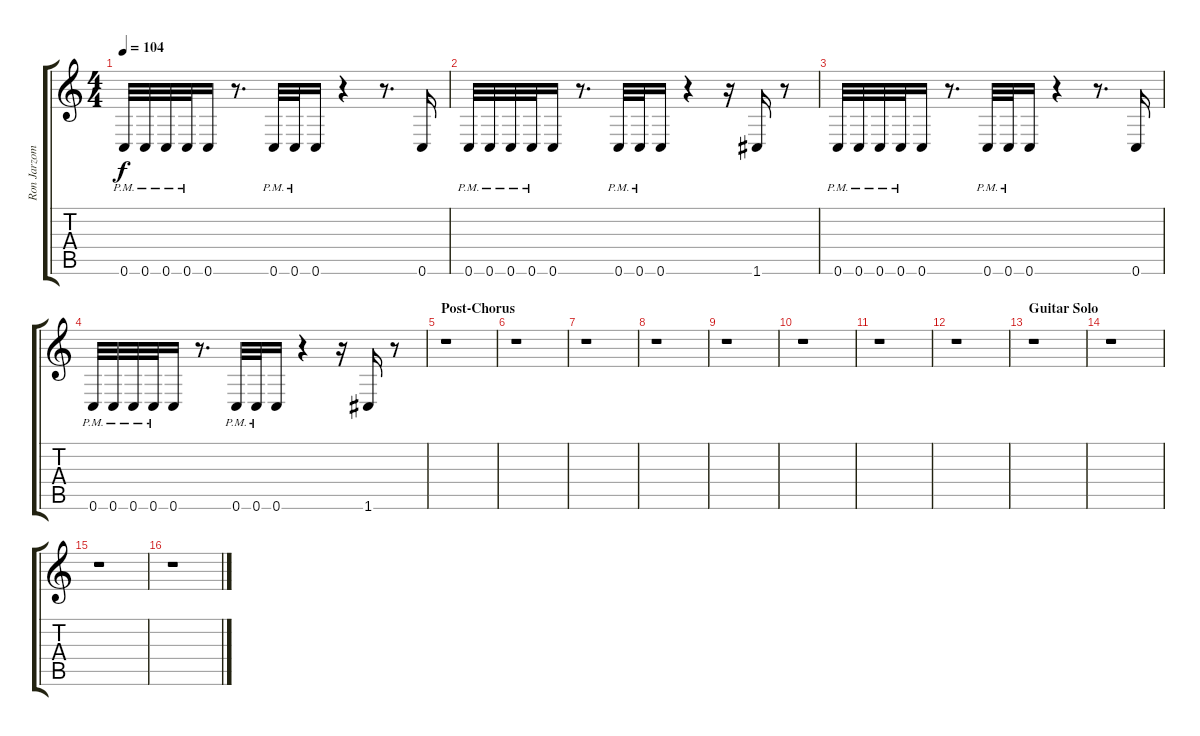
\track ("Ron Jarzombek (Dropped C)" "Ron Jarzom") {instrument distortionguitar}
\staff {score tabs}
\tuning (D4 A3 F3 C3 G2 C2) {hide}
\ts (4 4)
\tempo 104
\clef g2
\ks c
0.6{pm}.32{dy f} 0.6{pm}.32 0.6{pm}.32 0.6{pm}.32 0.6.16 r.8{d} 0.6{pm}.32 0.6{pm}.32 0.6.16 r.4 r.8{d} 0.6.16 |
0.6{pm}.32 0.6{pm}.32 0.6{pm}.32 0.6{pm}.32 0.6.16 r.8{d} 0.6{pm}.32 0.6{pm}.32 0.6.16 r.4 r.16 1.6.16 r.8 |
0.6{pm}.32 0.6{pm}.32 0.6{pm}.32 0.6{pm}.32 0.6.16 r.8{d} 0.6{pm}.32 0.6{pm}.32 0.6.16 r.4 r.8{d} 0.6.16 |
0.6{pm}.32 0.6{pm}.32 0.6{pm}.32 0.6{pm}.32 0.6.16 r.8{d} 0.6{pm}.32 0.6{pm}.32 0.6.16 r.4 r.16 1.6.16 r.8 |
\section ("" "Post-Chorus")
r.1 |
r.1 |
r.1 |
r.1 |
r.1 |
r.1 |
r.1 |
r.1 |
\section ("" "Guitar Solo")
r.1 |
r.1 |
r.1 |
r.1
